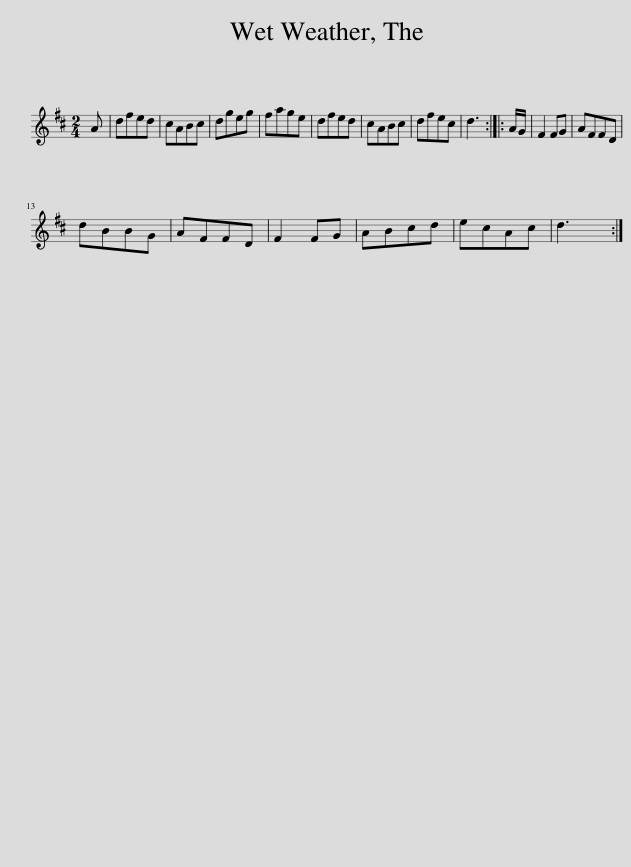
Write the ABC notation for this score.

X:1
L:1/8
M:2/4
I:linebreak $
K:D
V:1 treble
V:1
 A | dfed | cABc | dgeg | fage | %5
 dfed | cABc | dfec | d3 :: A/G/ | %10
 F2 FG | AFFD |$ dBBG | AFFD | F2 FG | %15
 ABcd | ecAc | d3 :| %18
